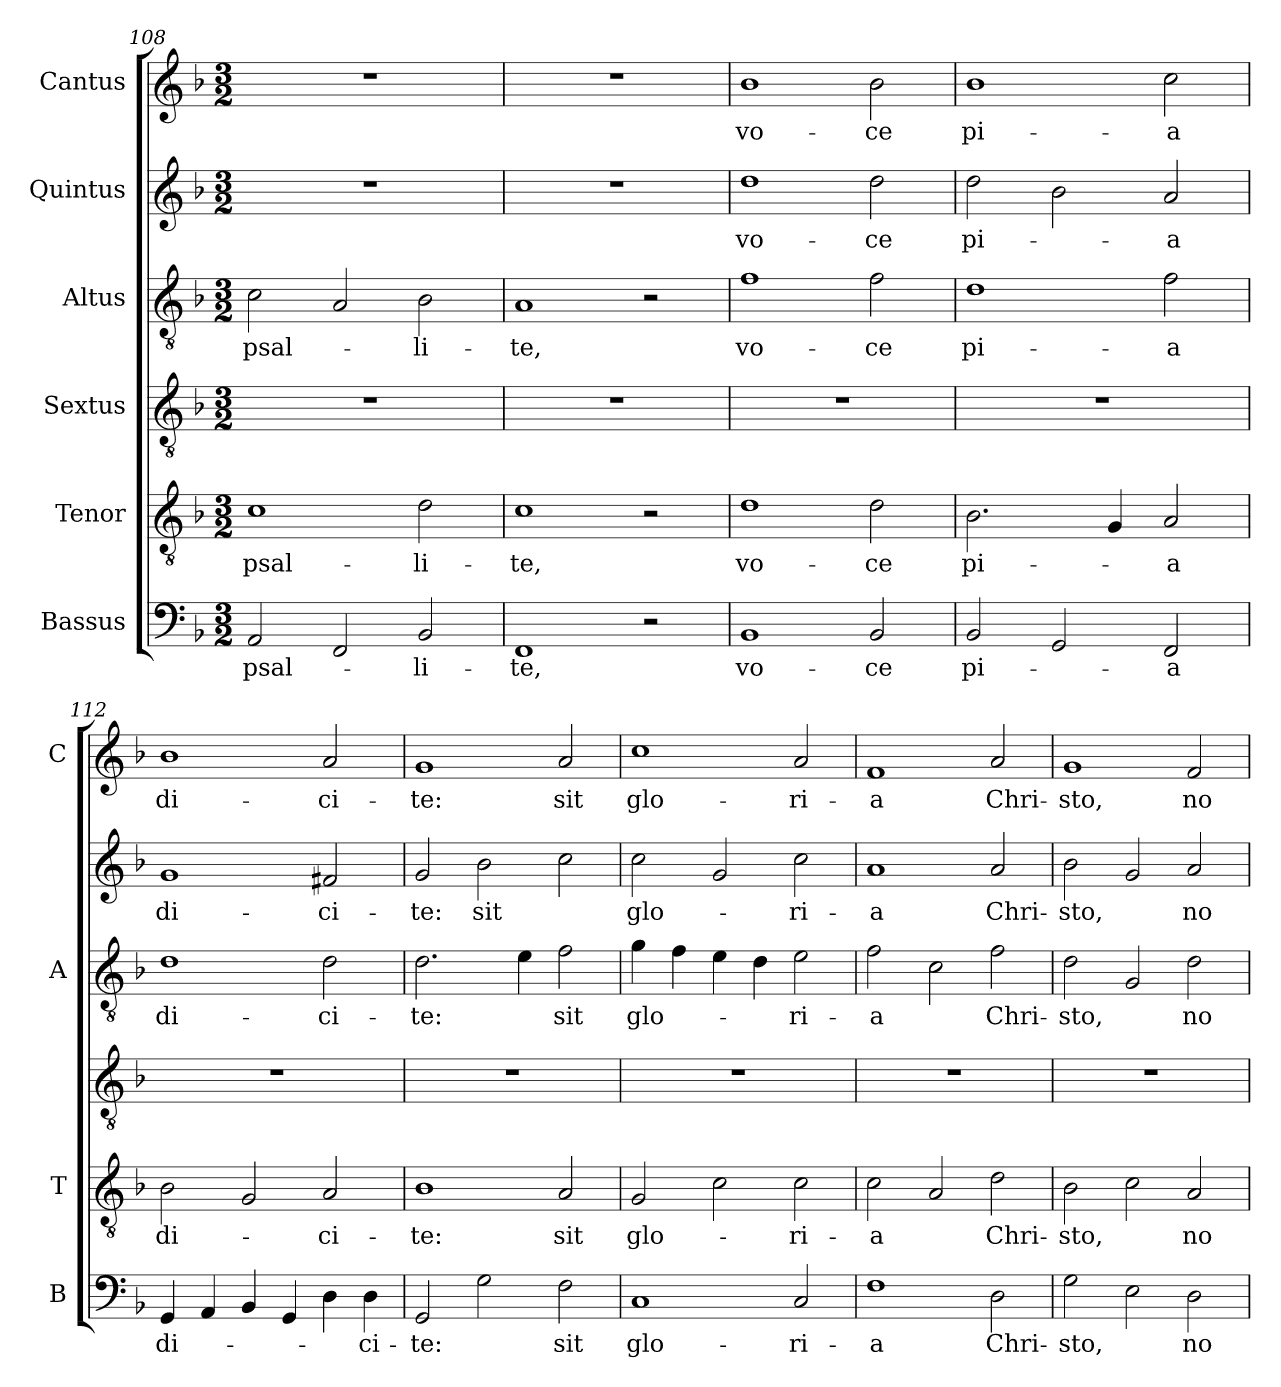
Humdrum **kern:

**kern	**text	**kern	**text	**kern	**kern	**text	**kern	**text	**kern	**text
*part6	*part6	*part5	*part5	*part4	*part3	*part3	*part2	*part2	*part1	*part1
*staff6	*staff6	*staff5	*staff5	*staff4	*staff3	*staff3	*staff2	*staff2	*staff1	*staff1
*I"Bassus	*	*I"Tenor	*	*I"Sextus	*I"Altus	*	*I"Quintus	*	*I"Cantus	*
*I'B	*	*I'T	*	*	*I'A	*	*	*	*I'C	*
!!LO:LB:g=z
*clefF4	*	*clefGv2	*	*clefGv2	*clefGv2	*	*clefG2	*	*clefG2	*
*k[b-]	*	*k[b-]	*	*k[b-]	*k[b-]	*	*k[b-]	*	*k[b-]	*
*F:	*	*F:	*	*F:	*F:	*	*F:	*	*F:	*
*M3/2	*	*M3/2	*	*M3/2	*M3/2	*	*M3/2	*	*M3/2	*
=108	=108	=108	=108	=108	=108	=108	=108	=108	=108	=108
!	!LO:LY:b	!	!LO:LY:b	!	!	!LO:LY:b	!	!	!	!
2AA/	psal-	1c	psal-	1.r	2c\	psal-	1.r	.	1.r	.
2FF/	.	.	.	.	2A/	.	.	.	.	.
!	!LO:LY:b	!	!LO:LY:b	!	!	!LO:LY:b	!	!	!	!
2BB-/	-li-	2d\	-li-	.	2B-\	-li-	.	.	.	.
=109	=109	=109	=109	=109	=109	=109	=109	=109	=109	=109
!	!LO:LY:b	!	!LO:LY:b	!	!	!LO:LY:b	!	!	!	!
1FF	-te,	1c	-te,	1.r	1A	-te,	1.r	.	1.r	.
2r	.	2r	.	.	2r	.	.	.	.	.
=110	=110	=110	=110	=110	=110	=110	=110	=110	=110	=110
!	!LO:LY:b	!	!LO:LY:b	!	!	!LO:LY:b	!	!LO:LY:b	!	!LO:LY:b
1BB-	vo-	1d	vo-	1.r	1f	vo-	1dd	vo-	1b-	vo-
!	!LO:LY:b	!	!LO:LY:b	!	!	!LO:LY:b	!	!LO:LY:b	!	!LO:LY:b
2BB-/	-ce	2d\	-ce	.	2f\	-ce	2dd\	-ce	2b-\	-ce
=111	=111	=111	=111	=111	=111	=111	=111	=111	=111	=111
!	!LO:LY:b	!	!LO:LY:b	!	!	!LO:LY:b	!	!LO:LY:b	!	!LO:LY:b
2BB-/	pi-	2.B-\	pi-	1.r	1d	pi-	2dd\	pi-	1b-	pi-
2GG/	.	.	.	.	.	.	2b-\	.	.	.
.	.	4G/	.	.	.	.	.	.	.	.
!	!LO:LY:b	!	!LO:LY:b	!	!	!LO:LY:b	!	!LO:LY:b	!	!LO:LY:b
2FF/	-a	2A/	-a	.	2f\	-a	2a/	-a	2cc\	-a
=112	=112	=112	=112	=112	=112	=112	=112	=112	=112	=112
!	!LO:LY:b	!	!LO:LY:b	!	!	!LO:LY:b	!	!LO:LY:b	!	!LO:LY:b
4GG/	di-	2B-\	di-	1.r	1d	di-	1g	di-	1b-	di-
4AA/	.	.	.	.	.	.	.	.	.	.
4BB-/	.	2G/	.	.	.	.	.	.	.	.
4GG/	.	.	.	.	.	.	.	.	.	.
!	!	!	!LO:LY:b	!	!	!LO:LY:b	!	!LO:LY:b	!	!LO:LY:b
4D\	.	2A/	-ci-	.	2d\	-ci-	2f#X/	-ci-	2a/	-ci-
!	!LO:LY:b	!	!	!	!	!	!	!	!	!
4D\	-ci-	.	.	.	.	.	.	.	.	.
=113	=113	=113	=113	=113	=113	=113	=113	=113	=113	=113
!	!LO:LY:b	!	!LO:LY:b	!	!	!LO:LY:b	!	!LO:LY:b	!	!LO:LY:b
2GG/	-te:	1B-	-te:	1.r	2.d\	-te:	2g/	-te:	1g	-te:
!	!	!	!	!	!	!	!	!LO:LY:b	!	!
2G\	.	.	.	.	.	.	2b-\	sit	.	.
.	.	.	.	.	4e\	.	.	.	.	.
!	!LO:LY:b	!	!LO:LY:b	!	!	!LO:LY:b	!	!	!	!LO:LY:b
2F\	sit	2A/	sit	.	2f\	sit	2cc\	.	2a/	sit
=114	=114	=114	=114	=114	=114	=114	=114	=114	=114	=114
!	!LO:LY:b	!	!LO:LY:b	!	!	!LO:LY:b	!	!LO:LY:b	!	!LO:LY:b
1C	glo-	2G/	glo-	1.r	4g\	glo-	2cc\	glo-	1cc	glo-
.	.	.	.	.	4f\	.	.	.	.	.
.	.	2c\	.	.	4e\	.	2g/	.	.	.
.	.	.	.	.	4d\	.	.	.	.	.
!	!LO:LY:b	!	!LO:LY:b	!	!	!LO:LY:b	!	!LO:LY:b	!	!LO:LY:b
2C/	-ri-	2c\	-ri-	.	2e\	-ri-	2cc\	-ri-	2a/	-ri-
!!LO:PB:g=z
=115	=115	=115	=115	=115	=115	=115	=115	=115	=115	=115
!	!LO:LY:b	!	!LO:LY:b	!	!	!LO:LY:b	!	!LO:LY:b	!	!LO:LY:b
1F	-a	2c\	-a	1.r	2f\	-a	1a	-a	1f	-a
.	.	2A/	.	.	2c\	.	.	.	.	.
!	!LO:LY:b	!	!LO:LY:b	!	!	!LO:LY:b	!	!LO:LY:b	!	!LO:LY:b
2D\	Chri-	2d\	Chri-	.	2f\	Chri-	2a/	Chri-	2a/	Chri-
=116	=116	=116	=116	=116	=116	=116	=116	=116	=116	=116
!	!LO:LY:b	!	!LO:LY:b	!	!	!LO:LY:b	!	!LO:LY:b	!	!LO:LY:b
2G\	-sto,	2B-\	-sto,	1.r	2d\	-sto,	2b-\	-sto,	1g	-sto,
2E\	.	2c\	.	.	2G/	.	2g/	.	.	.
!	!LO:LY:b	!	!LO:LY:b	!	!	!LO:LY:b	!	!LO:LY:b	!	!LO:LY:b
2D\	no-	2A/	no-	.	2d\	no-	2a/	no-	2f/	no-
=	=	=	=	=	=	=	=	=	=	=
*-	*-	*-	*-	*-	*-	*-	*-	*-	*-	*-
